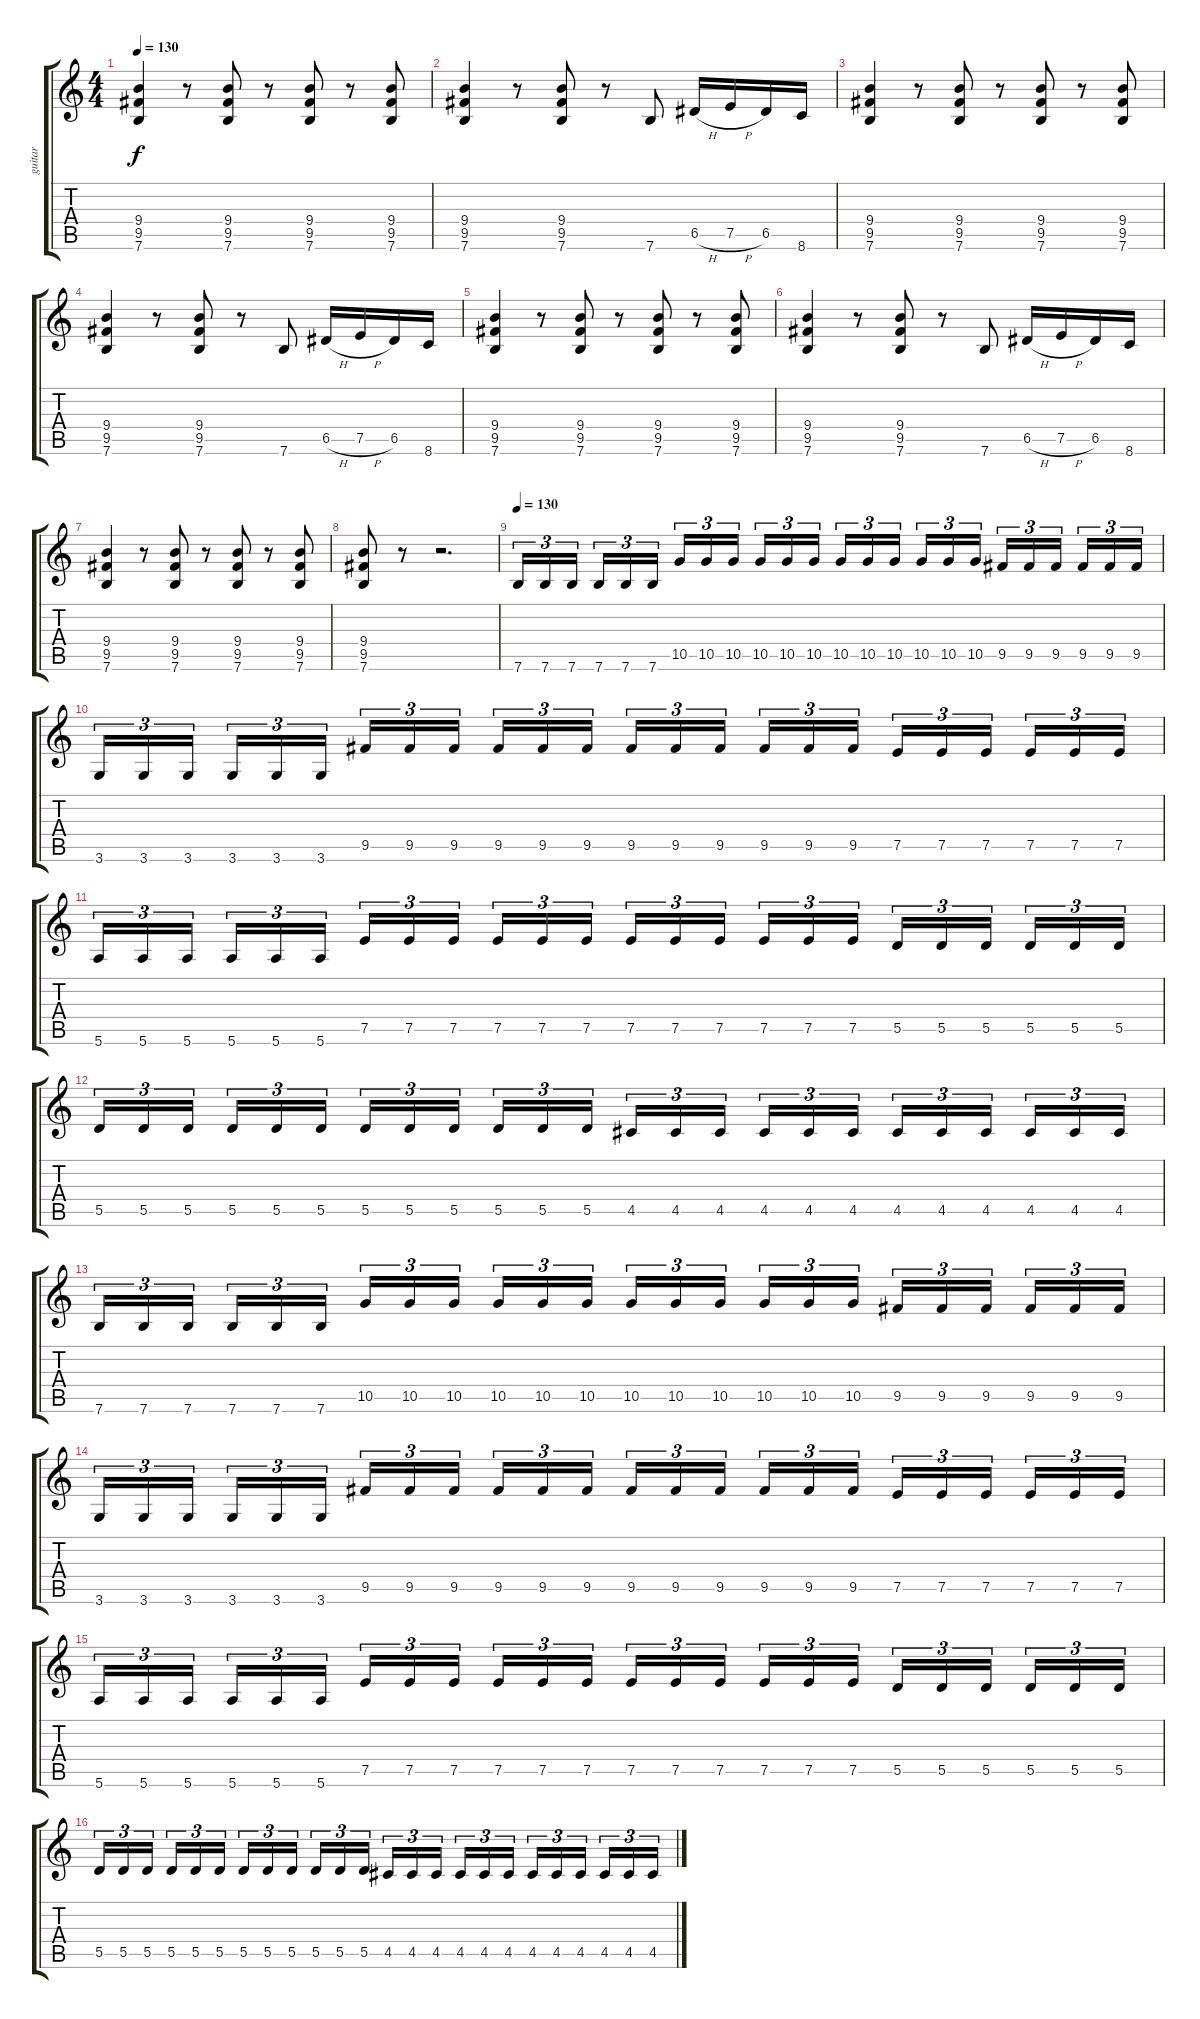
\track ("guitar" "guitar") {instrument distortionguitar}
\staff {score tabs}
\tuning (E4 B3 G3 D3 A2 E2) {hide}
\ts (4 4)
\tempo 130
\clef g2
\ks c
(9.4 9.5 7.6).4{dy f} r.8 (9.4 9.5 7.6).8 r.8 (9.4 9.5 7.6).8 r.8 (9.4 9.5 7.6).8 |
(9.4 9.5 7.6).4 r.8 (9.4 9.5 7.6).8 r.8 7.6.8 6.5{h}.16 7.5{h}.16 6.5.16 8.6.16 |
(9.4 9.5 7.6).4 r.8 (9.4 9.5 7.6).8 r.8 (9.4 9.5 7.6).8 r.8 (9.4 9.5 7.6).8 |
(9.4 9.5 7.6).4 r.8 (9.4 9.5 7.6).8 r.8 7.6.8 6.5{h}.16 7.5{h}.16 6.5.16 8.6.16 |
(9.4 9.5 7.6).4 r.8 (9.4 9.5 7.6).8 r.8 (9.4 9.5 7.6).8 r.8 (9.4 9.5 7.6).8 |
(9.4 9.5 7.6).4 r.8 (9.4 9.5 7.6).8 r.8 7.6.8 6.5{h}.16 7.5{h}.16 6.5.16 8.6.16 |
(9.4 9.5 7.6).4 r.8 (9.4 9.5 7.6).8 r.8 (9.4 9.5 7.6).8 r.8 (9.4 9.5 7.6).8 |
(9.4 9.5 7.6).8 r.8 r.2{d} |
\tempo 130
7.6.16{tu (3 2)} 7.6.16{tu (3 2)} 7.6.16{tu (3 2) beam splitsecondary} 7.6.16{tu (3 2)} 7.6.16{tu (3 2)} 7.6.16{tu (3 2)} 10.5.16{tu (3 2)} 10.5.16{tu (3 2)} 10.5.16{tu (3 2) beam splitsecondary} 10.5.16{tu (3 2)} 10.5.16{tu (3 2)} 10.5.16{tu (3 2)} 10.5.16{tu (3 2)} 10.5.16{tu (3 2)} 10.5.16{tu (3 2) beam splitsecondary} 10.5.16{tu (3 2)} 10.5.16{tu (3 2)} 10.5.16{tu (3 2)} 9.5.16{tu (3 2)} 9.5.16{tu (3 2)} 9.5.16{tu (3 2) beam splitsecondary} 9.5.16{tu (3 2)} 9.5.16{tu (3 2)} 9.5.16{tu (3 2)} |
3.6.16{tu (3 2)} 3.6.16{tu (3 2)} 3.6.16{tu (3 2) beam splitsecondary} 3.6.16{tu (3 2)} 3.6.16{tu (3 2)} 3.6.16{tu (3 2)} 9.5.16{tu (3 2)} 9.5.16{tu (3 2)} 9.5.16{tu (3 2) beam splitsecondary} 9.5.16{tu (3 2)} 9.5.16{tu (3 2)} 9.5.16{tu (3 2)} 9.5.16{tu (3 2)} 9.5.16{tu (3 2)} 9.5.16{tu (3 2) beam splitsecondary} 9.5.16{tu (3 2)} 9.5.16{tu (3 2)} 9.5.16{tu (3 2)} 7.5.16{tu (3 2)} 7.5.16{tu (3 2)} 7.5.16{tu (3 2) beam splitsecondary} 7.5.16{tu (3 2)} 7.5.16{tu (3 2)} 7.5.16{tu (3 2)} |
5.6.16{tu (3 2)} 5.6.16{tu (3 2)} 5.6.16{tu (3 2) beam splitsecondary} 5.6.16{tu (3 2)} 5.6.16{tu (3 2)} 5.6.16{tu (3 2)} 7.5.16{tu (3 2)} 7.5.16{tu (3 2)} 7.5.16{tu (3 2) beam splitsecondary} 7.5.16{tu (3 2)} 7.5.16{tu (3 2)} 7.5.16{tu (3 2)} 7.5.16{tu (3 2)} 7.5.16{tu (3 2)} 7.5.16{tu (3 2) beam splitsecondary} 7.5.16{tu (3 2)} 7.5.16{tu (3 2)} 7.5.16{tu (3 2)} 5.5.16{tu (3 2)} 5.5.16{tu (3 2)} 5.5.16{tu (3 2) beam splitsecondary} 5.5.16{tu (3 2)} 5.5.16{tu (3 2)} 5.5.16{tu (3 2)} |
5.5.16{tu (3 2)} 5.5.16{tu (3 2)} 5.5.16{tu (3 2) beam splitsecondary} 5.5.16{tu (3 2)} 5.5.16{tu (3 2)} 5.5.16{tu (3 2)} 5.5.16{tu (3 2)} 5.5.16{tu (3 2)} 5.5.16{tu (3 2) beam splitsecondary} 5.5.16{tu (3 2)} 5.5.16{tu (3 2)} 5.5.16{tu (3 2)} 4.5.16{tu (3 2)} 4.5.16{tu (3 2)} 4.5.16{tu (3 2) beam splitsecondary} 4.5.16{tu (3 2)} 4.5.16{tu (3 2)} 4.5.16{tu (3 2)} 4.5.16{tu (3 2)} 4.5.16{tu (3 2)} 4.5.16{tu (3 2) beam splitsecondary} 4.5.16{tu (3 2)} 4.5.16{tu (3 2)} 4.5.16{tu (3 2)} |
7.6.16{tu (3 2)} 7.6.16{tu (3 2)} 7.6.16{tu (3 2) beam splitsecondary} 7.6.16{tu (3 2)} 7.6.16{tu (3 2)} 7.6.16{tu (3 2)} 10.5.16{tu (3 2)} 10.5.16{tu (3 2)} 10.5.16{tu (3 2) beam splitsecondary} 10.5.16{tu (3 2)} 10.5.16{tu (3 2)} 10.5.16{tu (3 2)} 10.5.16{tu (3 2)} 10.5.16{tu (3 2)} 10.5.16{tu (3 2) beam splitsecondary} 10.5.16{tu (3 2)} 10.5.16{tu (3 2)} 10.5.16{tu (3 2)} 9.5.16{tu (3 2)} 9.5.16{tu (3 2)} 9.5.16{tu (3 2) beam splitsecondary} 9.5.16{tu (3 2)} 9.5.16{tu (3 2)} 9.5.16{tu (3 2)} |
3.6.16{tu (3 2)} 3.6.16{tu (3 2)} 3.6.16{tu (3 2) beam splitsecondary} 3.6.16{tu (3 2)} 3.6.16{tu (3 2)} 3.6.16{tu (3 2)} 9.5.16{tu (3 2)} 9.5.16{tu (3 2)} 9.5.16{tu (3 2) beam splitsecondary} 9.5.16{tu (3 2)} 9.5.16{tu (3 2)} 9.5.16{tu (3 2)} 9.5.16{tu (3 2)} 9.5.16{tu (3 2)} 9.5.16{tu (3 2) beam splitsecondary} 9.5.16{tu (3 2)} 9.5.16{tu (3 2)} 9.5.16{tu (3 2)} 7.5.16{tu (3 2)} 7.5.16{tu (3 2)} 7.5.16{tu (3 2) beam splitsecondary} 7.5.16{tu (3 2)} 7.5.16{tu (3 2)} 7.5.16{tu (3 2)} |
5.6.16{tu (3 2)} 5.6.16{tu (3 2)} 5.6.16{tu (3 2) beam splitsecondary} 5.6.16{tu (3 2)} 5.6.16{tu (3 2)} 5.6.16{tu (3 2)} 7.5.16{tu (3 2)} 7.5.16{tu (3 2)} 7.5.16{tu (3 2) beam splitsecondary} 7.5.16{tu (3 2)} 7.5.16{tu (3 2)} 7.5.16{tu (3 2)} 7.5.16{tu (3 2)} 7.5.16{tu (3 2)} 7.5.16{tu (3 2) beam splitsecondary} 7.5.16{tu (3 2)} 7.5.16{tu (3 2)} 7.5.16{tu (3 2)} 5.5.16{tu (3 2)} 5.5.16{tu (3 2)} 5.5.16{tu (3 2) beam splitsecondary} 5.5.16{tu (3 2)} 5.5.16{tu (3 2)} 5.5.16{tu (3 2)} |
5.5.16{tu (3 2)} 5.5.16{tu (3 2)} 5.5.16{tu (3 2) beam splitsecondary} 5.5.16{tu (3 2)} 5.5.16{tu (3 2)} 5.5.16{tu (3 2)} 5.5.16{tu (3 2)} 5.5.16{tu (3 2)} 5.5.16{tu (3 2) beam splitsecondary} 5.5.16{tu (3 2)} 5.5.16{tu (3 2)} 5.5.16{tu (3 2)} 4.5.16{tu (3 2)} 4.5.16{tu (3 2)} 4.5.16{tu (3 2) beam splitsecondary} 4.5.16{tu (3 2)} 4.5.16{tu (3 2)} 4.5.16{tu (3 2)} 4.5.16{tu (3 2)} 4.5.16{tu (3 2)} 4.5.16{tu (3 2) beam splitsecondary} 4.5.16{tu (3 2)} 4.5.16{tu (3 2)} 4.5.16{tu (3 2)}
